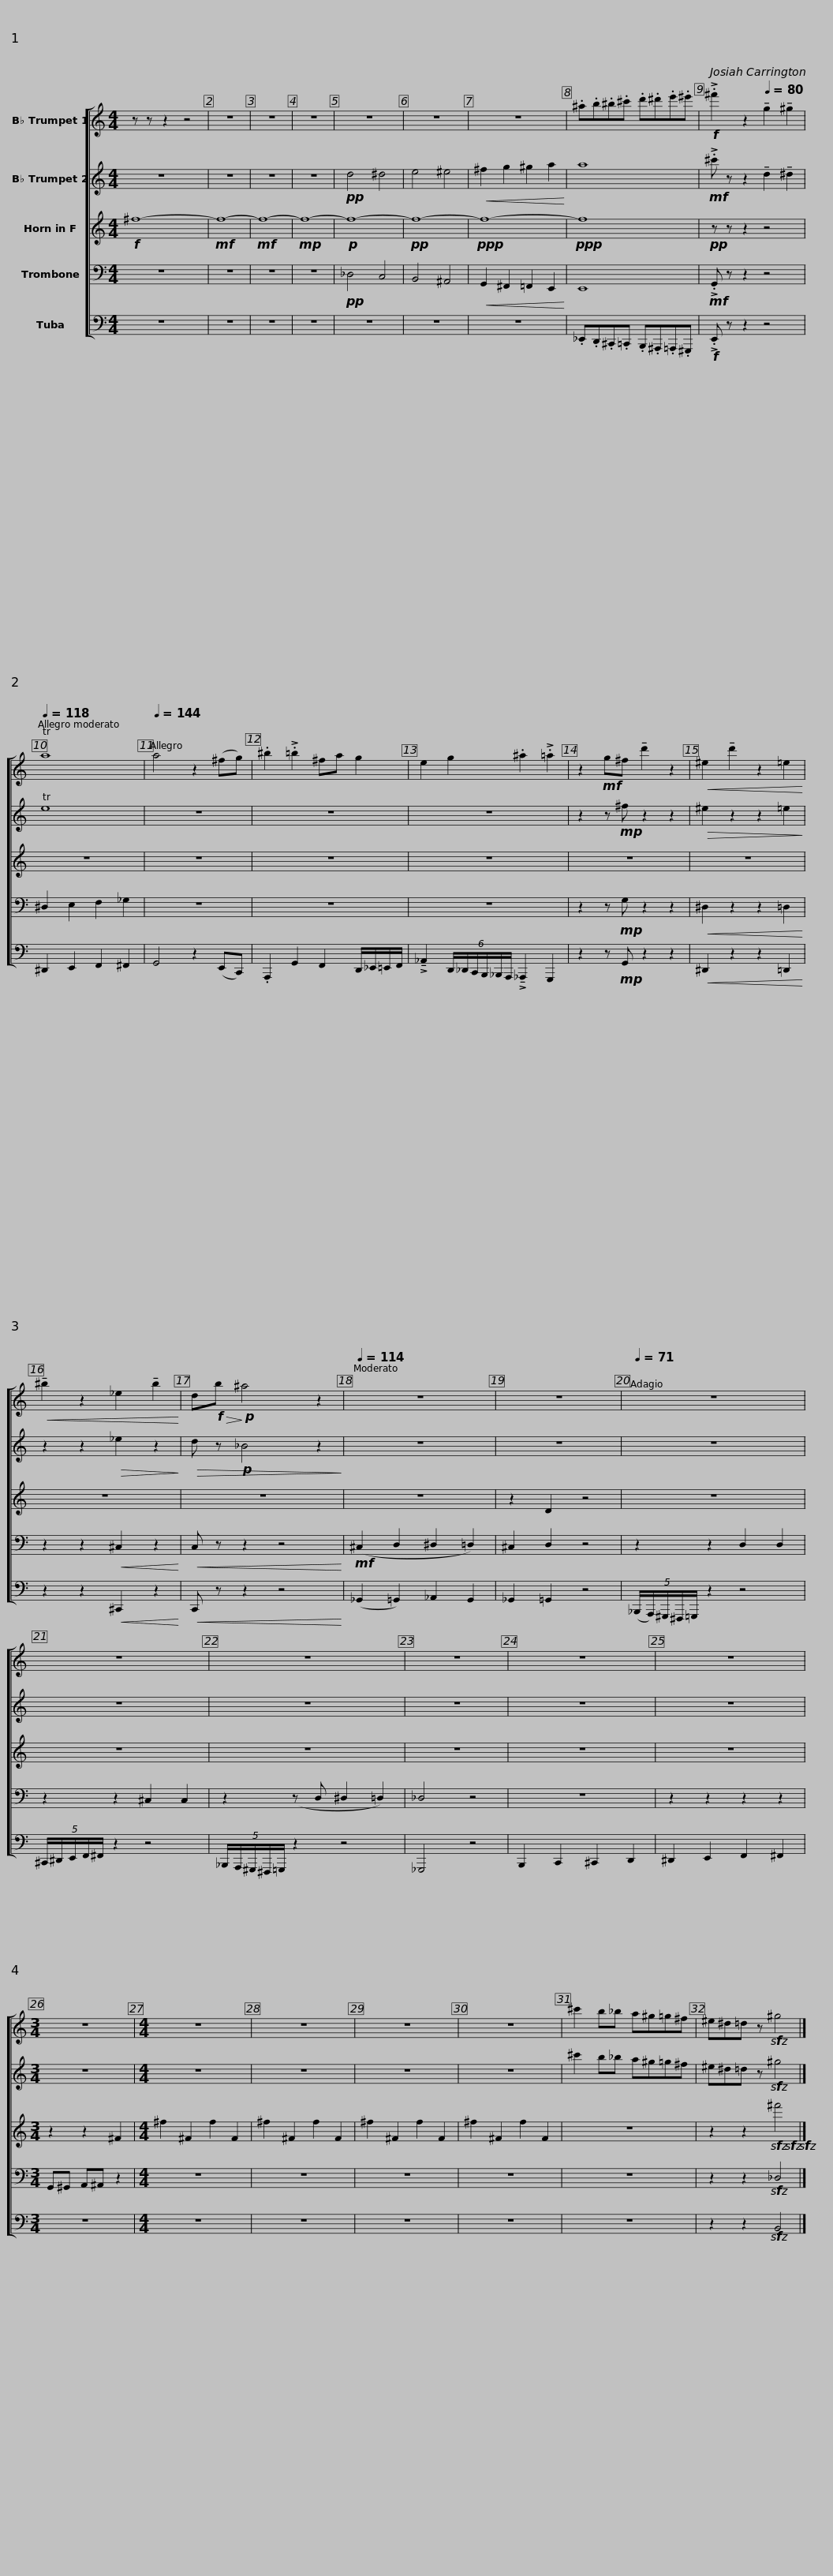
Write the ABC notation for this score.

X:1
%%score [ 1 2 3 4 5 ]
L:1/8
M:4/4
I:linebreak $
K:C
V:1 treble transpose=-2
V:2 treble transpose=-2
V:3 treble transpose=-7
V:4 bass
V:5 bass
V:1
[K:C] z z z2 z4 | z8 | z8 | z8 | z8 | %5
 z8 | z8 |$ .^a.b.^b.^c' .d'.^d'.e'.^e' |!f! !>!.^f'2 z2[Q:1/4=80] !tenuto!g2 !tenuto!^g2 |[Q:1/4=118] Ta8 | %10
[K:C][Q:1/4=144] a4 z2 (^fg) | .^b2 !>!.=b2 ^fa g2 |$ e2 g2 .^a2 !>!.=a2 | z2!mf! g^f !tenuto!d'2 z2 |!<(! ^e2 !tenuto!d'2 z2 =e2!<)! | %15
!<(! !tenuto!^b2 z2 _e2 !tenuto!b2!<)! | d!f!!>(!b!>)!!p! ^a4 z2 |[Q:1/4=114] z8 |$ z8 |[Q:1/4=71] z8 | %20
 z8 | z8 | z8 |$ z8 | z8 | %25
[M:3/4] z6 |[M:4/4] z8 | z8 | z8 | z8 |$ %30
 ^c'2 b_b a^g=g^f | ^e^d=d z!sfz! ^g4 |] %32
V:2
[K:C] z8 | z8 | z8 | z8 |!pp! d4 ^d4 | %5
 e4 ^e4 |!<(! ^f2 g2 ^g2 a2!<)! |$ a8 |!mf! !>!.^c' z z2 !tenuto!d2 !tenuto!^d2 | Te8 | %10
[K:C] z8 | z8 |$ z8 | z2 z!mp! ^f z2 z2 |!>(! ^e2 z2 z2 =e2!>)! | %15
 z2 z2!>(! _e2 z2!>)! |!>(! d z!p! _B4 z2!>)! | z8 |$ z8 | z8 | %20
 z8 | z8 | z8 |$ z8 | z8 | %25
[M:3/4] z6 |[M:4/4] z8 | z8 | z8 | z8 |$ %30
 ^c'2 b_b a^g=g^f | ^e^d=d z!sfz! ^g4 |] %32
V:3
[K:C]!f! ^f8- |!mf! f8- |!mf! f8- |!mp! f8- |!p! f8- | %5
!pp! f8- |!ppp! f8- |$!ppp! f8 |!pp! z z z2 z4 | z8 | %10
[K:C] z8 | z8 |$ z8 | z8 | z8 | %15
 z8 | z8 | z8 |$ z2 D2 z4 | z8 | %20
 z8 | z8 | z8 |$ z8 | z8 | %25
[M:3/4] z2 z2 ^F2 |[M:4/4] ^f2 ^F2 f2 F2 | ^f2 ^F2 f2 F2 | ^f2 ^F2 f2 F2 | ^f2 ^F2 f2 F2 |$ %30
 z8 | z2 z2!sfz!!sfz!!sfz! ^f'4 |] %32
V:4
 z8 | z8 | z8 | z8 |!pp! _D,4 C,4 | %5
 B,,4 ^A,,4 |!<(! G,,2 ^F,,2 =F,,2 E,,2!<)! |$ E,,8 |!mf! !>!.G,, z z2 z4 | ^D,2 E,2 F,2 _G,2 | %10
[K:C] z8 | z8 |$ z8 | z2 z!mp! G, z2 z2 |!<(! ^D,2 z2 z2 =D,2!<)! | %15
 z2 z2!<(! ^C,2 z2!<)! |!<(! C, z z2 z4!<)! |!mf! (^C,2 D,2 ^D,2 =D,2) |$ ^C,2 D,2 z4 | z2 z2 D,2 D,2 | %20
 z2 z2 ^C,2 C,2 | z2 (z D, ^D,2 =D,2) | _D,4 z4 |$ z8 | z2 z2 z2 z2 | %25
[M:3/4] G,,^G,, A,,^A,, z2 |[M:4/4] z8 | z8 | z8 | z8 |$ %30
 z8 | z2 z2!sfz! _D,4 |] %32
V:5
 z8 | z8 | z8 | z8 | z8 | %5
 z8 | z8 |$ ._E,,.D,,.^C,,.=C,, .B,,,.^A,,,.=A,,,.^G,,, |!f! !>!.E,, z z2 z4 | ^D,,2 E,,2 F,,2 ^F,,2 | %10
[K:C] G,,4 z2 (E,,C,,) | .A,,,2 G,,2 F,,2 D,,/_E,,/=E,,/F,,/ |$ !>!!tenuto!_A,,2 (6:4:6D,,/_D,,/C,,/B,,,/_B,,,/A,,,/ !>!!tenuto!_A,,,2 G,,,2 | z2 z!mp! G,, z2 z2 |!<(! ^D,,2 z2 z2 =D,,2!<)! | %15
 z2 z2!<(! ^C,,2 z2!<)! |!<(! C,, z z2 z4!<)! | (_G,,2 =G,,2) _A,,2 G,,2 |$ _G,,2 =G,,2 z4 | (5:4:5(_B,,,/A,,,/)^G,,,/^F,,,/=G,,,/ z2 z4 | %20
 (5:4:5^C,,/^D,,/E,,/F,,/^F,,/ z2 z4 | (5:4:5_B,,,/A,,,/^G,,,/^F,,,/=G,,,/ z2 z4 | _G,,,4 z4 |$ B,,,2 C,,2 ^C,,2 D,,2 | ^D,,2 E,,2 F,,2 ^F,,2 | %25
[M:3/4] z6 |[M:4/4] z8 | z8 | z8 | z8 |$ %30
 z8 | z2 z2!sfz! B,,4 |] %32
